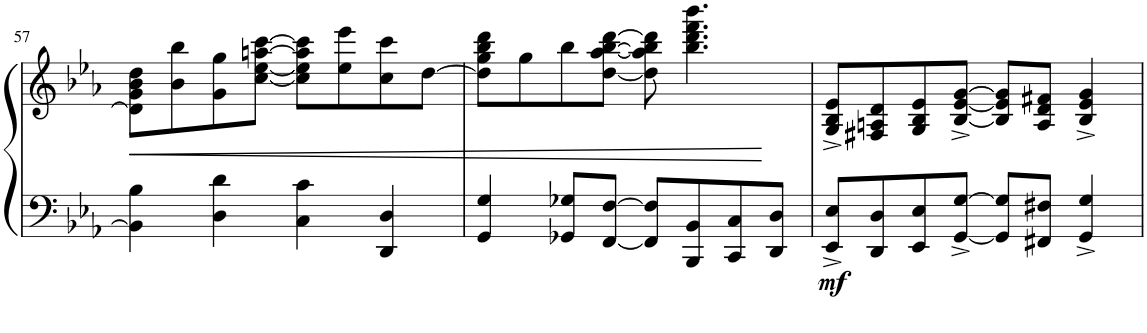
**kern	**kern	**dynam
*part1	*part1	*part1
*staff2	*staff1	*staff1/2
*I"Piano	*	*
*I'Pno.	*	*
!!LO:PB:g=z
*clefF4	*clefG2	*
*k[b-e-a-]	*k[b-e-a-]	*
*E-:	*E-:	*
*M4/4	*M4/4	*
*met(c)	*met(c)	*
=57	=57	=57
!	!	!LO:HP:b
4BB-\] 4B-\	8d\] 8g\ 8b-\ 8dd\L	<
.	8b-\ 8bb-\	.
4D\ 4d\	8g\ 8gg\	.
.	[8cc\ [8ee-\ [8aan\ [8ccc\J	.
4C\ 4c\	8cc\] 8ee-\] 8aa\] 8ccc\]L	.
.	8ee-\ 8eee-\	.
4DD/ 4D/	8cc\ 8ccc\	.
.	[8dd\J	.
=58	=58	=58
4GG/ 4G/	8dd\] 8gg\ 8bb-\ 8ddd\L	.
.	8gg\	.
8GG-X/ 8G-X/L	8bb-\	.
[8FF/ [8F/J	[8dd\ [8aa-\ [8bb-\ [8ddd\J	.
8FF/] 8F/]L	8dd\] 8aa-\] 8bb-\] 8ddd\]	.
8BBB-/ 8BB-/	4.bb-\ 4.ddd\ 4.fff\ 4.bbb-\	[
8CC/ 8C/	.	.
8DD/ 8D/J	.	.
=59	=59	=59
!	!	!LO:DY:b=2
8EE-/^ 8E-/^L	8G/^ 8B-/^ 8e-/^L	mf
8DD/ 8D/	8F#X/ 8An/ 8d/	.
8EE-/ 8E-/	8G/ 8B-/ 8e-/	.
[8GG/^ [8G/^J	[8B-/^ [8e-/^ [8g/^J	.
8GG/] 8G/]L	8B-/] 8e-/] 8g/]L	.
8FF#X/ 8F#X/J	8A/ 8d/ 8f#X/J	.
4GG/^ 4G/^	4B-/^ 4e-/^ 4g/^	.
=	=	=
*-	*-	*-
